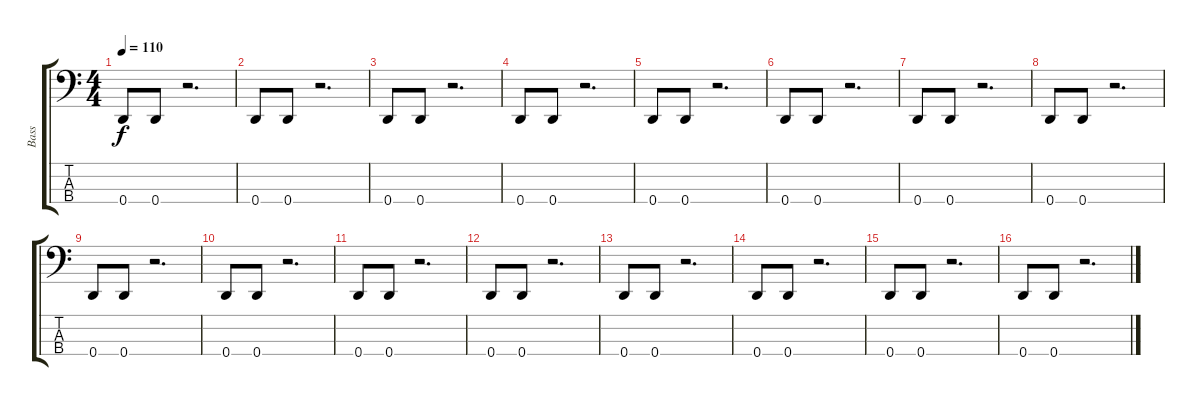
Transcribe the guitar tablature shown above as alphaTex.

\track ("Bass" "Bass") {instrument electricbasspick}
\staff {score tabs}
\tuning (G2 D2 A1 D1) {hide}
\ts (4 4)
\tempo 110
\clef f4
\ks c
0.4.8{dy f} 0.4.8 r.2{d} |
0.4.8 0.4.8 r.2{d} |
0.4.8 0.4.8 r.2{d} |
0.4.8 0.4.8 r.2{d} |
0.4.8 0.4.8 r.2{d} |
0.4.8 0.4.8 r.2{d} |
0.4.8 0.4.8 r.2{d} |
0.4.8 0.4.8 r.2{d} |
0.4.8 0.4.8 r.2{d} |
0.4.8 0.4.8 r.2{d} |
0.4.8 0.4.8 r.2{d} |
0.4.8 0.4.8 r.2{d} |
0.4.8 0.4.8 r.2{d} |
0.4.8 0.4.8 r.2{d} |
0.4.8 0.4.8 r.2{d} |
0.4.8 0.4.8 r.2{d}
